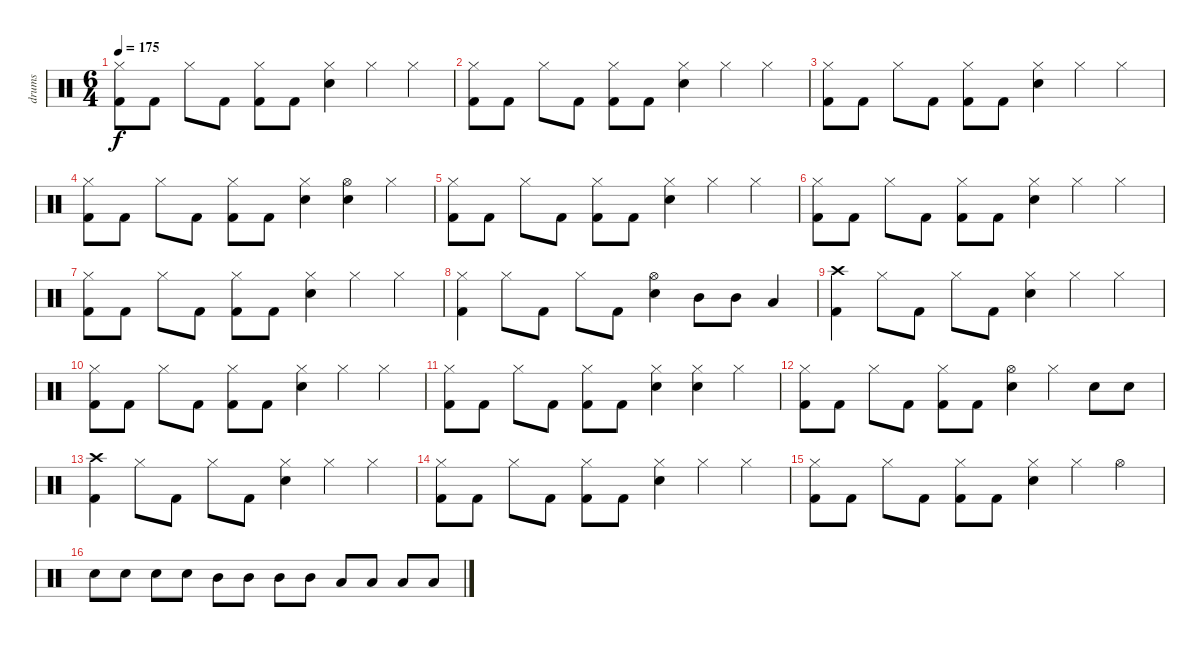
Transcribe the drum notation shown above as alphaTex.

\track ("drums" "drums") {instrument percussion}
\staff {score}
\articulation defaults
\ts (6 4)
\tempo 175
\clef neutral
\ks c
("Hi-Hat (closed)" "Kick (hit) 2").8{dy f} "Kick (hit) 2".8 "Hi-Hat (closed)".8 "Kick (hit) 2".8 ("Hi-Hat (closed)" "Kick (hit) 2").8 "Kick (hit) 2".8 ("Hi-Hat (closed)" "Electric Snare (hit)").4 "Hi-Hat (closed)".4 "Hi-Hat (closed)".4 |
("Hi-Hat (closed)" "Kick (hit) 2").8 "Kick (hit) 2".8 "Hi-Hat (closed)".8 "Kick (hit) 2".8 ("Hi-Hat (closed)" "Kick (hit) 2").8 "Kick (hit) 2".8 ("Hi-Hat (closed)" "Electric Snare (hit)").4 "Hi-Hat (closed)".4 "Hi-Hat (closed)".4 |
("Hi-Hat (closed)" "Kick (hit) 2").8 "Kick (hit) 2".8 "Hi-Hat (closed)".8 "Kick (hit) 2".8 ("Hi-Hat (closed)" "Kick (hit) 2").8 "Kick (hit) 2".8 ("Hi-Hat (closed)" "Electric Snare (hit)").4 "Hi-Hat (closed)".4 "Hi-Hat (closed)".4 |
("Hi-Hat (closed)" "Kick (hit) 2").8 "Kick (hit) 2".8 "Hi-Hat (closed)".8 "Kick (hit) 2".8 ("Hi-Hat (closed)" "Kick (hit) 2").8 "Kick (hit) 2".8 ("Hi-Hat (closed)" "Electric Snare (hit)").4 ("Hi-Hat (open)" "Electric Snare (hit)").4 "Hi-Hat (closed)".4 |
("Hi-Hat (closed)" "Kick (hit) 2").8 "Kick (hit) 2".8 "Hi-Hat (closed)".8 "Kick (hit) 2".8 ("Hi-Hat (closed)" "Kick (hit) 2").8 "Kick (hit) 2".8 ("Hi-Hat (closed)" "Electric Snare (hit)").4 "Hi-Hat (closed)".4 "Hi-Hat (closed)".4 |
("Hi-Hat (closed)" "Kick (hit) 2").8 "Kick (hit) 2".8 "Hi-Hat (closed)".8 "Kick (hit) 2".8 ("Hi-Hat (closed)" "Kick (hit) 2").8 "Kick (hit) 2".8 ("Hi-Hat (closed)" "Electric Snare (hit)").4 "Hi-Hat (closed)".4 "Hi-Hat (closed)".4 |
("Hi-Hat (closed)" "Kick (hit) 2").8 "Kick (hit) 2".8 "Hi-Hat (closed)".8 "Kick (hit) 2".8 ("Hi-Hat (closed)" "Kick (hit) 2").8 "Kick (hit) 2".8 ("Hi-Hat (closed)" "Electric Snare (hit)").4 "Hi-Hat (closed)".4 "Hi-Hat (closed)".4 |
("Hi-Hat (closed)" "Kick (hit) 2").4 "Hi-Hat (closed)".8 "Kick (hit) 2".8 "Hi-Hat (closed)".8 "Kick (hit) 2".8 ("Hi-Hat (open)" "Electric Snare (hit)").4 "Mid Tom (hit)".8 "Mid Tom (hit)".8 "Low Tom (hit)".4 |
("Crash high (hit)" "Kick (hit) 2").4 "Hi-Hat (closed)".8 "Kick (hit) 2".8 "Hi-Hat (closed)".8 "Kick (hit) 2".8 ("Hi-Hat (closed)" "Electric Snare (hit)").4 "Hi-Hat (closed)".4 "Hi-Hat (closed)".4 |
("Hi-Hat (closed)" "Kick (hit) 2").8 "Kick (hit) 2".8 "Hi-Hat (closed)".8 "Kick (hit) 2".8 ("Hi-Hat (closed)" "Kick (hit) 2").8 "Kick (hit) 2".8 ("Hi-Hat (closed)" "Electric Snare (hit)").4 "Hi-Hat (closed)".4 "Hi-Hat (closed)".4 |
("Hi-Hat (closed)" "Kick (hit) 2").8 "Kick (hit) 2".8 "Hi-Hat (closed)".8 "Kick (hit) 2".8 ("Hi-Hat (closed)" "Kick (hit) 2").8 "Kick (hit) 2".8 ("Hi-Hat (closed)" "Electric Snare (hit)").4 ("Hi-Hat (closed)" "Electric Snare (hit)").4 "Hi-Hat (closed)".4 |
("Hi-Hat (closed)" "Kick (hit) 2").8 "Kick (hit) 2".8 "Hi-Hat (closed)".8 "Kick (hit) 2".8 ("Hi-Hat (closed)" "Kick (hit) 2").8 "Kick (hit) 2".8 ("Hi-Hat (open)" "Electric Snare (hit)").4 "Hi-Hat (closed)".4 "Electric Snare (hit)".8 "Electric Snare (hit)".8 |
("Crash high (hit)" "Kick (hit) 2").4 "Hi-Hat (closed)".8 "Kick (hit) 2".8 "Hi-Hat (closed)".8 "Kick (hit) 2".8 ("Hi-Hat (closed)" "Electric Snare (hit)").4 "Hi-Hat (closed)".4 "Hi-Hat (closed)".4 |
("Hi-Hat (closed)" "Kick (hit) 2").8 "Kick (hit) 2".8 "Hi-Hat (closed)".8 "Kick (hit) 2".8 ("Hi-Hat (closed)" "Kick (hit) 2").8 "Kick (hit) 2".8 ("Hi-Hat (closed)" "Electric Snare (hit)").4 "Hi-Hat (closed)".4 "Hi-Hat (closed)".4 |
("Hi-Hat (closed)" "Kick (hit) 2").8 "Kick (hit) 2".8 "Hi-Hat (closed)".8 "Kick (hit) 2".8 ("Hi-Hat (closed)" "Kick (hit) 2").8 "Kick (hit) 2".8 ("Hi-Hat (closed)" "Electric Snare (hit)").4 "Hi-Hat (closed)".4 "Hi-Hat (open)".4 |
"Electric Snare (hit)".8 "Electric Snare (hit)".8 "Electric Snare (hit)".8 "Electric Snare (hit)".8 "Mid Tom (hit)".8 "Mid Tom (hit)".8 "Mid Tom (hit)".8 "Mid Tom (hit)".8 "Low Tom (hit)".8 "Low Tom (hit)".8 "Low Floor Tom (hit)".8 "Low Floor Tom (hit)".8
